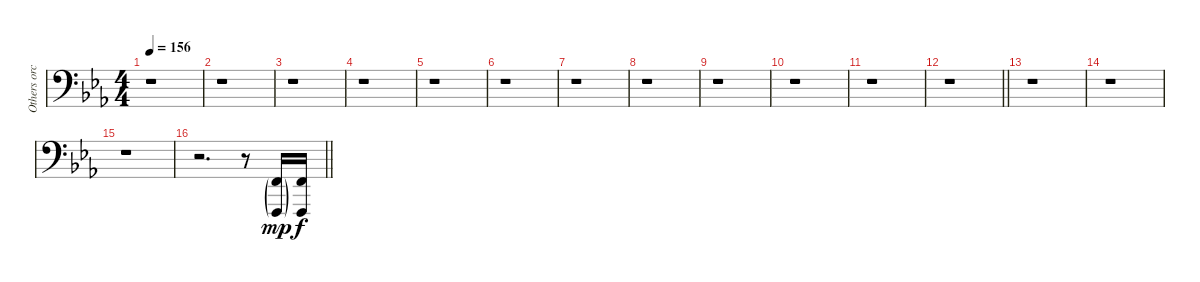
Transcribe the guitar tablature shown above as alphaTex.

\track ("Others orchestral" "Others orc") {instrument orchestrahit}
\staff {score}
\tuning (E4 B3 G3 D3 A2 E2 F1) {hide}
\ts (4 4)
\tempo 156
\clef f4
\ks cminor
r.1{dy ff} |
r.1 |
r.1 |
r.1 |
r.1 |
r.1 |
r.1 |
r.1 |
r.1 |
r.1 |
r.1 |
\barLineRight lightlight
r.1 |
r.1 |
r.1 |
r.1 |
\barLineRight lightlight
r.2{d} r.8 (1.6{g} 0.7{g}).16{dy mp volume 16 instrument timpani} (1.6 0.7).16{dy f}
